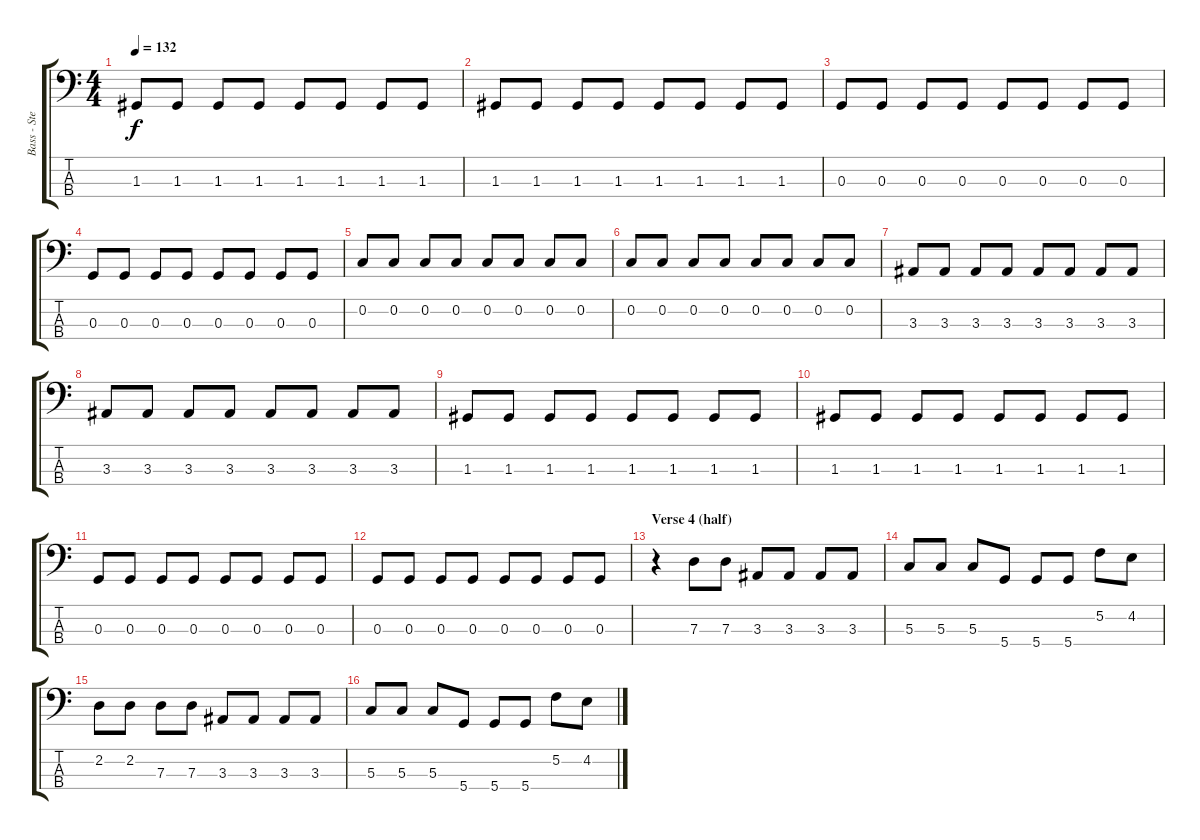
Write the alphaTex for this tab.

\track ("Bass - Steve Dawson" "Bass - Ste") {instrument electricbassfinger}
\staff {score tabs}
\tuning (F2 C2 G1 D1) {hide}
\ts (4 4)
\tempo 132
\clef f4
\ks c
1.3.8{dy f} 1.3.8 1.3.8 1.3.8 1.3.8 1.3.8 1.3.8 1.3.8 |
1.3.8 1.3.8 1.3.8 1.3.8 1.3.8 1.3.8 1.3.8 1.3.8 |
0.3.8 0.3.8 0.3.8 0.3.8 0.3.8 0.3.8 0.3.8 0.3.8 |
0.3.8 0.3.8 0.3.8 0.3.8 0.3.8 0.3.8 0.3.8 0.3.8 |
0.2.8 0.2.8 0.2.8 0.2.8 0.2.8 0.2.8 0.2.8 0.2.8 |
0.2.8 0.2.8 0.2.8 0.2.8 0.2.8 0.2.8 0.2.8 0.2.8 |
3.3.8 3.3.8 3.3.8 3.3.8 3.3.8 3.3.8 3.3.8 3.3.8 |
3.3.8 3.3.8 3.3.8 3.3.8 3.3.8 3.3.8 3.3.8 3.3.8 |
1.3.8 1.3.8 1.3.8 1.3.8 1.3.8 1.3.8 1.3.8 1.3.8 |
1.3.8 1.3.8 1.3.8 1.3.8 1.3.8 1.3.8 1.3.8 1.3.8 |
0.3.8 0.3.8 0.3.8 0.3.8 0.3.8 0.3.8 0.3.8 0.3.8 |
0.3.8 0.3.8 0.3.8 0.3.8 0.3.8 0.3.8 0.3.8 0.3.8 |
\section ("" "Verse 4 (half)")
r.4 7.3.8 7.3.8 3.3.8 3.3.8 3.3.8 3.3.8 |
5.3.8 5.3.8 5.3.8 5.4.8 5.4.8 5.4.8 5.2.8 4.2.8 |
2.2.8 2.2.8 7.3.8 7.3.8 3.3.8 3.3.8 3.3.8 3.3.8 |
5.3.8 5.3.8 5.3.8 5.4.8 5.4.8 5.4.8 5.2.8 4.2.8
